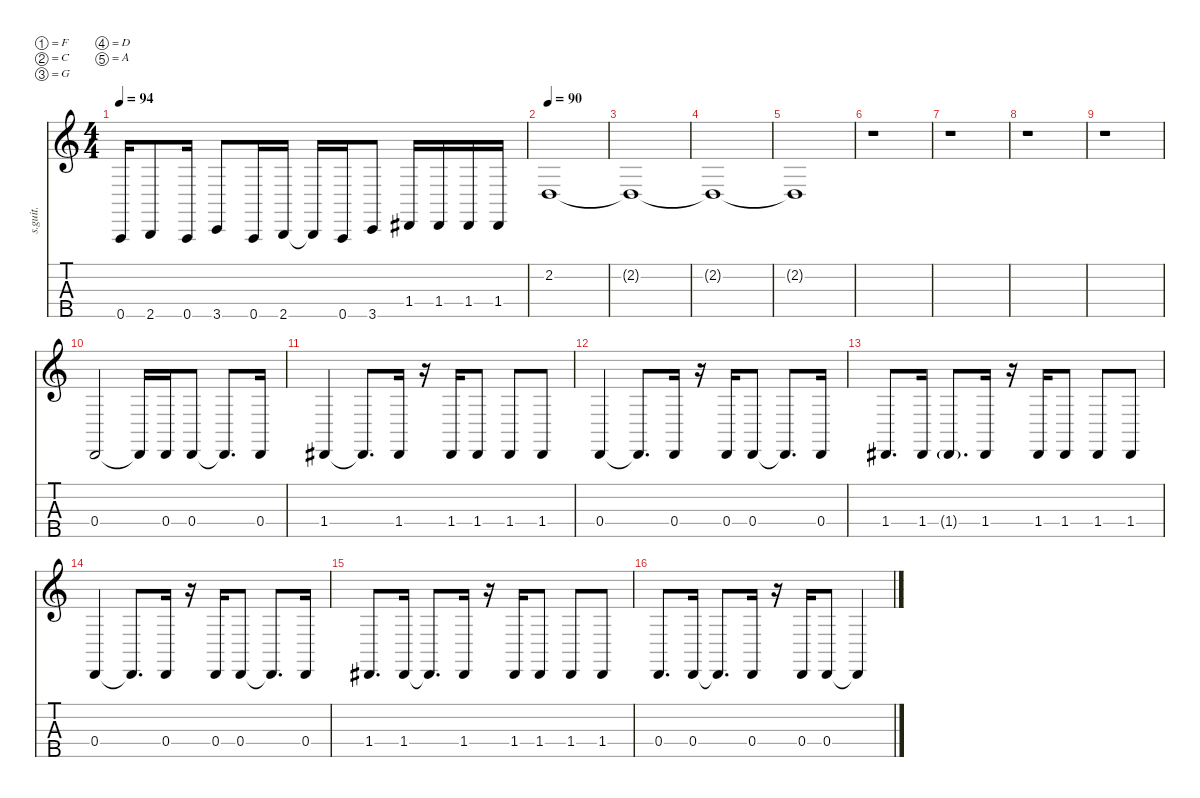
\defaultSystemsLayout 4
\hideDynamics
\bracketExtendMode nobrackets
\track ("Reginal \"Fieldy\" Arvizu (Slap)" "s.guit.") {instrument slapbass1}
\staff {score tabs}
\tuning (F2 C2 G1 D1 A0)
\ts (4 4)
\tempo 94
\clef g2
\ks c
0.5.16{dy f} 2.5.8 0.5.16 3.5.8 0.5.16 2.5.16 2.5{t}.16 0.5.16 3.5.8 1.4{acc #}.16 1.4{acc #}.16 1.4{acc #}.16 1.4{acc #}.16 |
\tempo 90
2.2.1 |
2.2{t}.1 |
2.2{t}.1 |
2.2{t}.1 |
r.1 |
r.1 |
r.1 |
r.1 |
0.4.2 0.4{t}.16 0.4.16 0.4.8 0.4{t}.8{d} 0.4.16 |
1.4{acc #}.4 1.4{t acc #}.8{d} 1.4{acc #}.16 r.16 1.4{acc #}.16 1.4{acc #}.8 1.4{acc #}.8 1.4{acc #}.8 |
0.4.4 0.4{t}.8{d} 0.4.16 r.16 0.4.16 0.4.8 0.4{t}.8{d} 0.4.16 |
1.4{acc #}.8{d} 1.4{acc #}.16 1.4{g acc #}.8{d dy fff} 1.4{acc #}.16{dy f} r.16 1.4{acc #}.16 1.4{acc #}.8 1.4{acc #}.8 1.4{acc #}.8 |
0.4.4 0.4{t}.8{d} 0.4.16 r.16 0.4.16 0.4.8 0.4{t}.8{d} 0.4.16 |
1.4{acc #}.8{d} 1.4{acc #}.16 1.4{t acc #}.8{d} 1.4{acc #}.16 r.16 1.4{acc #}.16 1.4{acc #}.8 1.4{acc #}.8 1.4{acc #}.8 |
0.4.8{d} 0.4.16 0.4{t}.8{d} 0.4.16 r.16 0.4.16 0.4.8 0.4{t}.4
